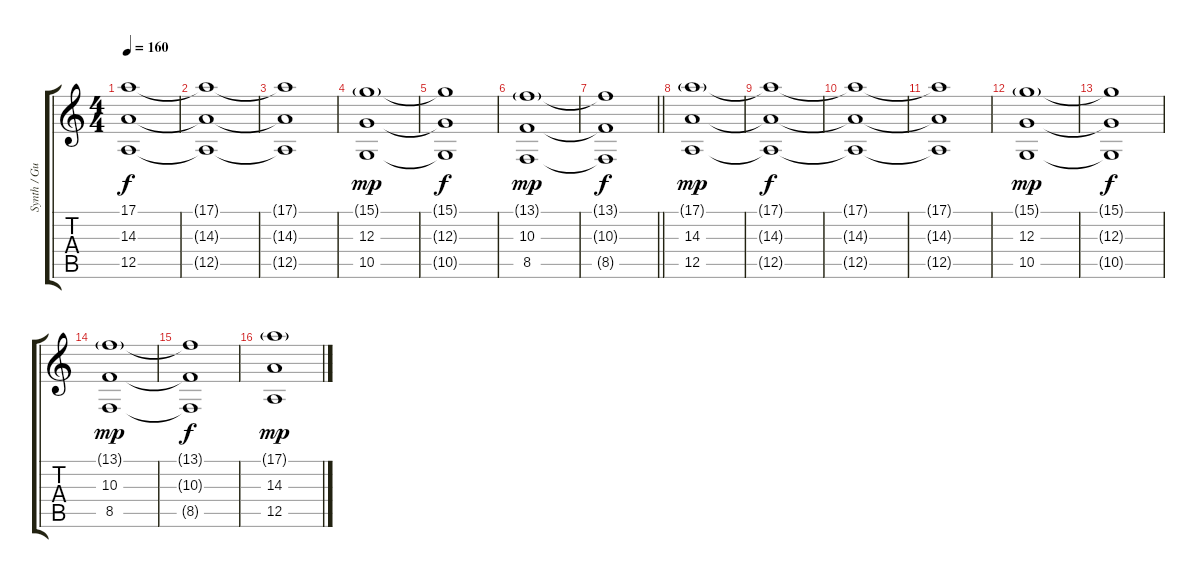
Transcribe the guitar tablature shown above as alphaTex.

\track ("Synth / Guitar #3" "Synth / Gu") {instrument pad7halo}
\staff {score tabs}
\tuning (E4 B3 G3 D3 A2 E2) {hide}
\ts (4 4)
\tempo 160
\clef g2
\ks c
(17.1{t} 14.3{t} 12.5{t}).1{dy f} |
(17.1{t} 14.3{t} 12.5{t}).1 |
(17.1{t} 14.3{t} 12.5{t}).1 |
(15.1{g} 12.3 10.5).1{dy mp} |
(15.1{t} 12.3{t} 10.5{t}).1{dy f} |
(13.1{g} 10.3 8.5).1{dy mp} |
\barLineRight lightlight
(13.1{t} 10.3{t} 8.5{t}).1{dy f} |
\section ("" "")
(17.1{g} 14.3 12.5).1{dy mp} |
(17.1{t} 14.3{t} 12.5{t}).1{dy f} |
(17.1{t} 14.3{t} 12.5{t}).1 |
(17.1{t} 14.3{t} 12.5{t}).1 |
(15.1{g} 12.3 10.5).1{dy mp} |
(15.1{t} 12.3{t} 10.5{t}).1{dy f} |
(13.1{g} 10.3 8.5).1{dy mp} |
(13.1{t} 10.3{t} 8.5{t}).1{dy f} |
(17.1{g} 14.3 12.5).1{dy mp}
